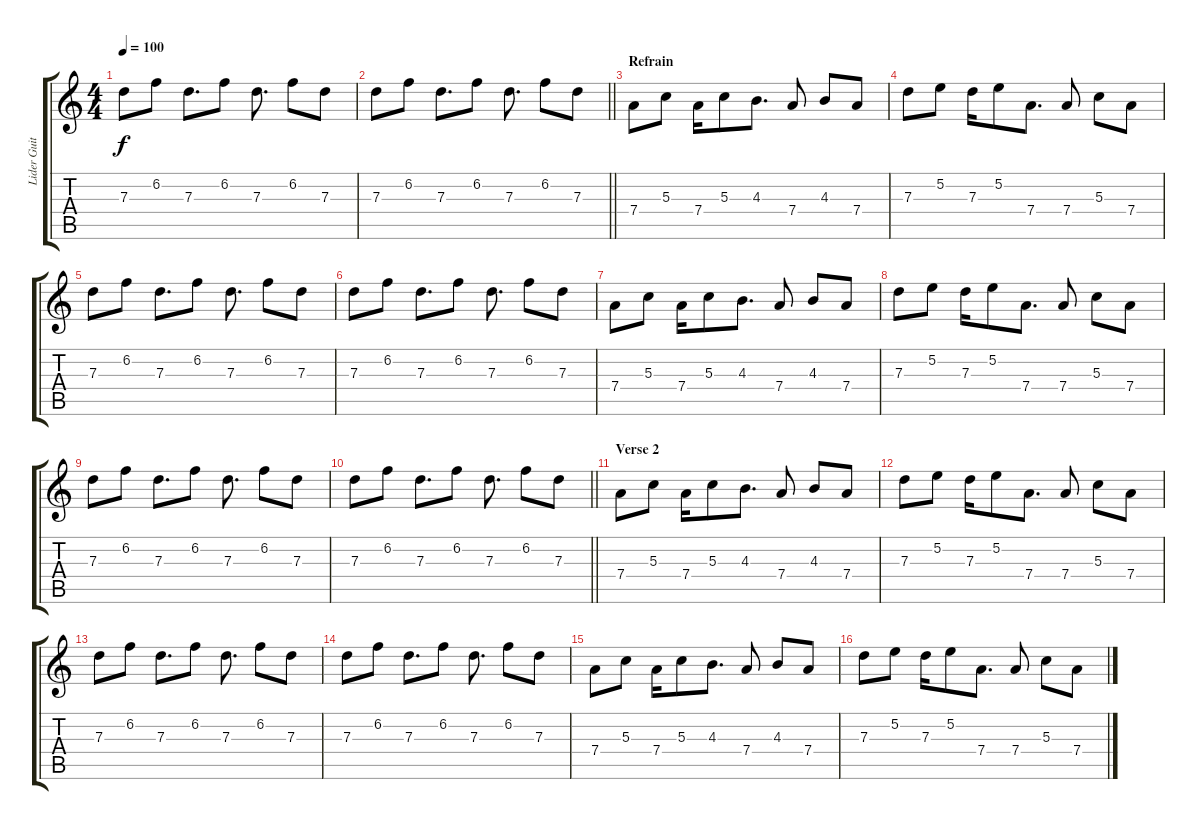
\track ("Lider Guitar" "Lider Guit") {instrument electricguitarclean}
\staff {score tabs}
\tuning (E4 B3 G3 D3 A2 E2) {hide}
\ts (4 4)
\tempo 100
\clef g2
\ks c
7.3.8{dy f} 6.2.8 7.3.8{d} 6.2.8 7.3.8{d} 6.2.8 7.3.8 |
\barLineRight lightlight
7.3.8 6.2.8 7.3.8{d} 6.2.8 7.3.8{d} 6.2.8 7.3.8 |
\section ("" "Refrain")
7.4.8 5.3.8 7.4.16 5.3.8 4.3.8{d} 7.4.8 4.3.8 7.4.8 |
7.3.8 5.2.8 7.3.16 5.2.8 7.4.8{d} 7.4.8 5.3.8 7.4.8 |
7.3.8 6.2.8 7.3.8{d} 6.2.8 7.3.8{d} 6.2.8 7.3.8 |
7.3.8 6.2.8 7.3.8{d} 6.2.8 7.3.8{d} 6.2.8 7.3.8 |
7.4.8 5.3.8 7.4.16 5.3.8 4.3.8{d} 7.4.8 4.3.8 7.4.8 |
7.3.8 5.2.8 7.3.16 5.2.8 7.4.8{d} 7.4.8 5.3.8 7.4.8 |
7.3.8 6.2.8 7.3.8{d} 6.2.8 7.3.8{d} 6.2.8 7.3.8 |
\barLineRight lightlight
7.3.8 6.2.8 7.3.8{d} 6.2.8 7.3.8{d} 6.2.8 7.3.8 |
\section ("" "Verse 2")
7.4.8 5.3.8 7.4.16 5.3.8 4.3.8{d} 7.4.8 4.3.8 7.4.8 |
7.3.8 5.2.8 7.3.16 5.2.8 7.4.8{d} 7.4.8 5.3.8 7.4.8 |
7.3.8 6.2.8 7.3.8{d} 6.2.8 7.3.8{d} 6.2.8 7.3.8 |
7.3.8 6.2.8 7.3.8{d} 6.2.8 7.3.8{d} 6.2.8 7.3.8 |
7.4.8 5.3.8 7.4.16 5.3.8 4.3.8{d} 7.4.8 4.3.8 7.4.8 |
7.3.8 5.2.8 7.3.16 5.2.8 7.4.8{d} 7.4.8 5.3.8 7.4.8
